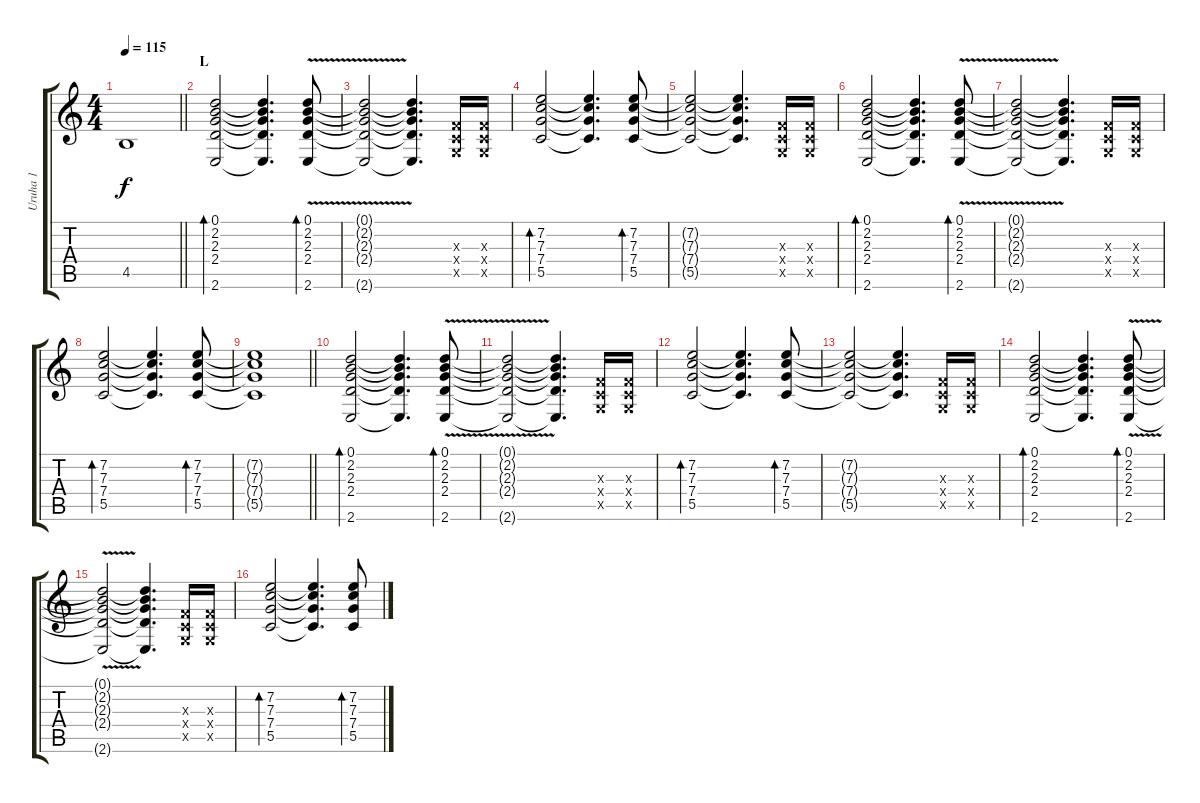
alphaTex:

\track ("Uruha 1" "Uruha 1") {instrument distortionguitar}
\staff {score tabs}
\tuning (D4 A3 F3 C3 G2 D2) {hide}
\ts (4 4)
\tempo 115
\clef g2
\barLineRight lightlight
\ks c
4.5.1{dy f} |
\section ("" "L")
(0.1 2.2 2.3 2.4 2.6).2{bd 60} (0.1{t} 2.2{t} 2.3{t} 2.4{t} 2.6{t}).4{d} (0.1{v} 2.2{v} 2.3{v} 2.4{v} 2.6{v}).8{bd 60} |
(0.1{t} 2.2{t} 2.3{t} 2.4{t} 2.6{t}).2 (0.1{t} 2.2{t} 2.3{t} 2.4{t} 2.6{t}).4{d} (0.3{x} 0.4{x} 0.5{x}).16 (0.3{x} 0.4{x} 0.5{x}).16 |
(7.2 7.3 7.4 5.5).2{bd 60} (7.2{t} 7.3{t} 7.4{t} 5.5{t}).4{d} (7.2 7.3 7.4 5.5).8{bd 60} |
(7.2{t} 7.3{t} 7.4{t} 5.5{t}).2 (7.2{t} 7.3{t} 7.4{t} 5.5{t}).4{d} (0.3{x} 0.4{x} 0.5{x}).16 (0.3{x} 0.4{x} 0.5{x}).16 |
(0.1 2.2 2.3 2.4 2.6).2{bd 60} (0.1{t} 2.2{t} 2.3{t} 2.4{t} 2.6{t}).4{d} (0.1{v} 2.2{v} 2.3{v} 2.4{v} 2.6{v}).8{bd 60} |
(0.1{t} 2.2{t} 2.3{t} 2.4{t} 2.6{t}).2 (0.1{t} 2.2{t} 2.3{t} 2.4{t} 2.6{t}).4{d} (0.3{x} 0.4{x} 0.5{x}).16 (0.3{x} 0.4{x} 0.5{x}).16 |
(7.2 7.3 7.4 5.5).2{bd 60} (7.2{t} 7.3{t} 7.4{t} 5.5{t}).4{d} (7.2 7.3 7.4 5.5).8{bd 60} |
\barLineRight lightlight
(7.2{t} 7.3{t} 7.4{t} 5.5{t}).1 |
(0.1 2.2 2.3 2.4 2.6).2{bd 60} (0.1{t} 2.2{t} 2.3{t} 2.4{t} 2.6{t}).4{d} (0.1{v} 2.2{v} 2.3{v} 2.4{v} 2.6{v}).8{bd 60} |
(0.1{t} 2.2{t} 2.3{t} 2.4{t} 2.6{t}).2 (0.1{t} 2.2{t} 2.3{t} 2.4{t} 2.6{t}).4{d} (0.3{x} 0.4{x} 0.5{x}).16 (0.3{x} 0.4{x} 0.5{x}).16 |
(7.2 7.3 7.4 5.5).2{bd 60} (7.2{t} 7.3{t} 7.4{t} 5.5{t}).4{d} (7.2 7.3 7.4 5.5).8{bd 60} |
(7.2{t} 7.3{t} 7.4{t} 5.5{t}).2 (7.2{t} 7.3{t} 7.4{t} 5.5{t}).4{d} (0.3{x} 0.4{x} 0.5{x}).16 (0.3{x} 0.4{x} 0.5{x}).16 |
(0.1 2.2 2.3 2.4 2.6).2{bd 60} (0.1{t} 2.2{t} 2.3{t} 2.4{t} 2.6{t}).4{d} (0.1{v} 2.2{v} 2.3{v} 2.4{v} 2.6{v}).8{bd 60} |
(0.1{t} 2.2{t} 2.3{t} 2.4{t} 2.6{t}).2 (0.1{t} 2.2{t} 2.3{t} 2.4{t} 2.6{t}).4{d} (0.3{x} 0.4{x} 0.5{x}).16 (0.3{x} 0.4{x} 0.5{x}).16 |
(7.2 7.3 7.4 5.5).2{bd 60} (7.2{t} 7.3{t} 7.4{t} 5.5{t}).4{d} (7.2 7.3 7.4 5.5).8{bd 60}
